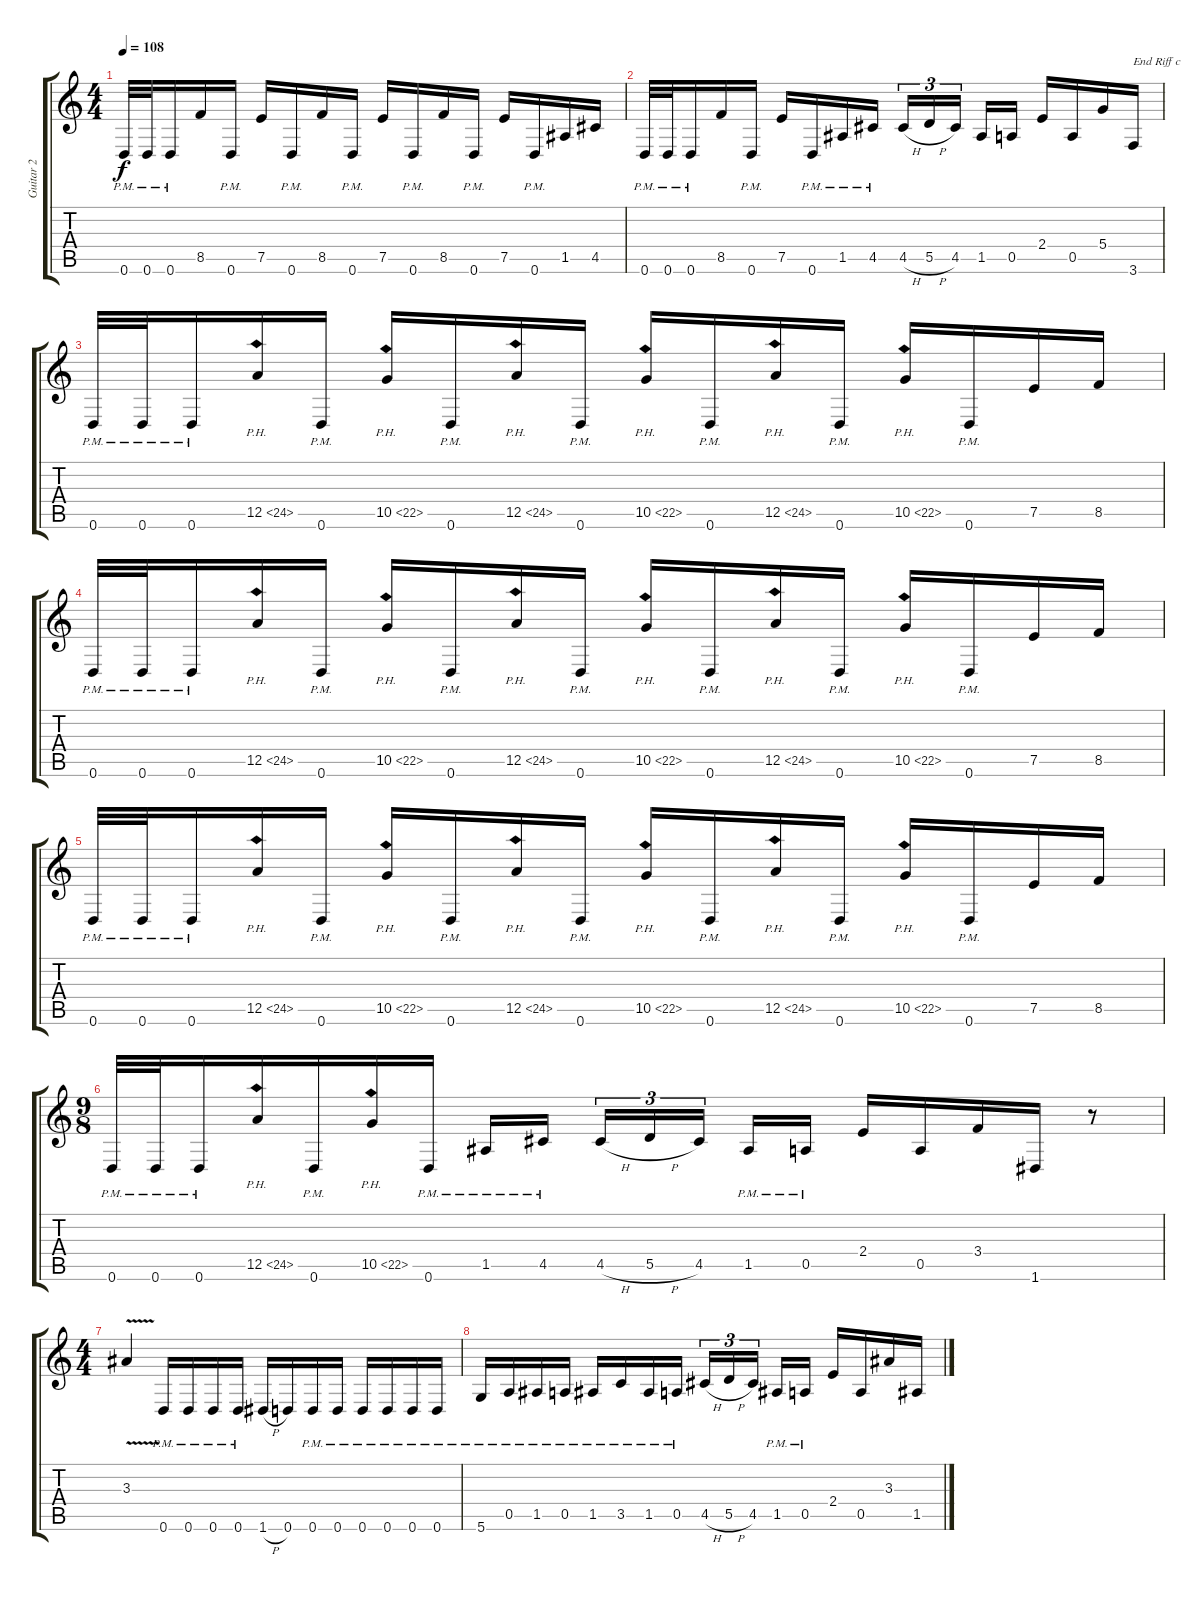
\track ("Guitar 2" "Guitar 2") {instrument distortionguitar}
\staff {score tabs}
\tuning (E4 B3 G3 D3 A2 D2) {hide}
\ts (4 4)
\tempo 108
\clef g2
\ks c
0.6{pm}.32{dy f} 0.6{pm}.32 0.6{pm}.16 8.5.16 0.6{pm}.16 7.5.16 0.6{pm}.16 8.5.16 0.6{pm}.16 7.5.16 0.6{pm}.16 8.5.16 0.6{pm}.16 7.5.16 0.6{pm}.16 1.5.16 4.5.16 |
0.6{pm}.32 0.6{pm}.32 0.6{pm}.16 8.5.16 0.6{pm}.16 7.5.16 0.6{pm}.16 1.5{pm}.16 4.5{pm}.16 4.5{h}.16{tu (3 2)} 5.5{h}.16{tu (3 2)} 4.5.16{tu (3 2) beam splitsecondary} 1.5.16 0.5.16 2.4.16 0.5.16 5.4.16 3.6.16{txt "End Riff c"} |
0.6{pm}.32 0.6{pm}.32 0.6{pm}.16 12.5{ph 12}.16 0.6{pm}.16 10.5{ph 12}.16 0.6{pm}.16 12.5{ph 12}.16 0.6{pm}.16 10.5{ph 12}.16 0.6{pm}.16 12.5{ph 12}.16 0.6{pm}.16 10.5{ph 12}.16 0.6{pm}.16 7.5.16 8.5.16 |
0.6{pm}.32 0.6{pm}.32 0.6{pm}.16 12.5{ph 12}.16 0.6{pm}.16 10.5{ph 12}.16 0.6{pm}.16 12.5{ph 12}.16 0.6{pm}.16 10.5{ph 12}.16 0.6{pm}.16 12.5{ph 12}.16 0.6{pm}.16 10.5{ph 12}.16 0.6{pm}.16 7.5.16 8.5.16 |
0.6{pm}.32 0.6{pm}.32 0.6{pm}.16 12.5{ph 12}.16 0.6{pm}.16 10.5{ph 12}.16 0.6{pm}.16 12.5{ph 12}.16 0.6{pm}.16 10.5{ph 12}.16 0.6{pm}.16 12.5{ph 12}.16 0.6{pm}.16 10.5{ph 12}.16 0.6{pm}.16 7.5.16 8.5.16 |
\ts (9 8)
0.6{pm}.32 0.6{pm}.32 0.6{pm}.16 12.5{ph 12}.16 0.6{pm}.16 10.5{ph 12}.16 0.6{pm}.16 1.5{pm}.16 4.5{pm}.16{beam splitsecondary} 4.5{h}.16{tu (3 2)} 5.5{h}.16{tu (3 2)} 4.5.16{tu (3 2) beam splitsecondary} 1.5{pm}.16 0.5{pm}.16 2.4.16 0.5.16 3.4.16 1.6.16 r.8 |
\ts (4 4)
3.3{v}.4 0.6{pm}.16 0.6{pm}.16 0.6{pm}.16 0.6{pm}.16 1.6{h}.16 0.6.16 0.6{pm}.16 0.6{pm}.16 0.6{pm}.16 0.6{pm}.16 0.6{pm}.16 0.6{pm}.16 |
5.6{pm}.16 0.5{pm}.16 1.5{pm}.16 0.5{pm}.16 1.5{pm}.16 3.5{pm}.16 1.5{pm}.16 0.5{pm}.16 4.5{h}.16{tu (3 2)} 5.5{h}.16{tu (3 2)} 4.5.16{tu (3 2) beam splitsecondary} 1.5{pm}.16 0.5{pm}.16 2.4.16 0.5.16 3.3.16 1.5.16
